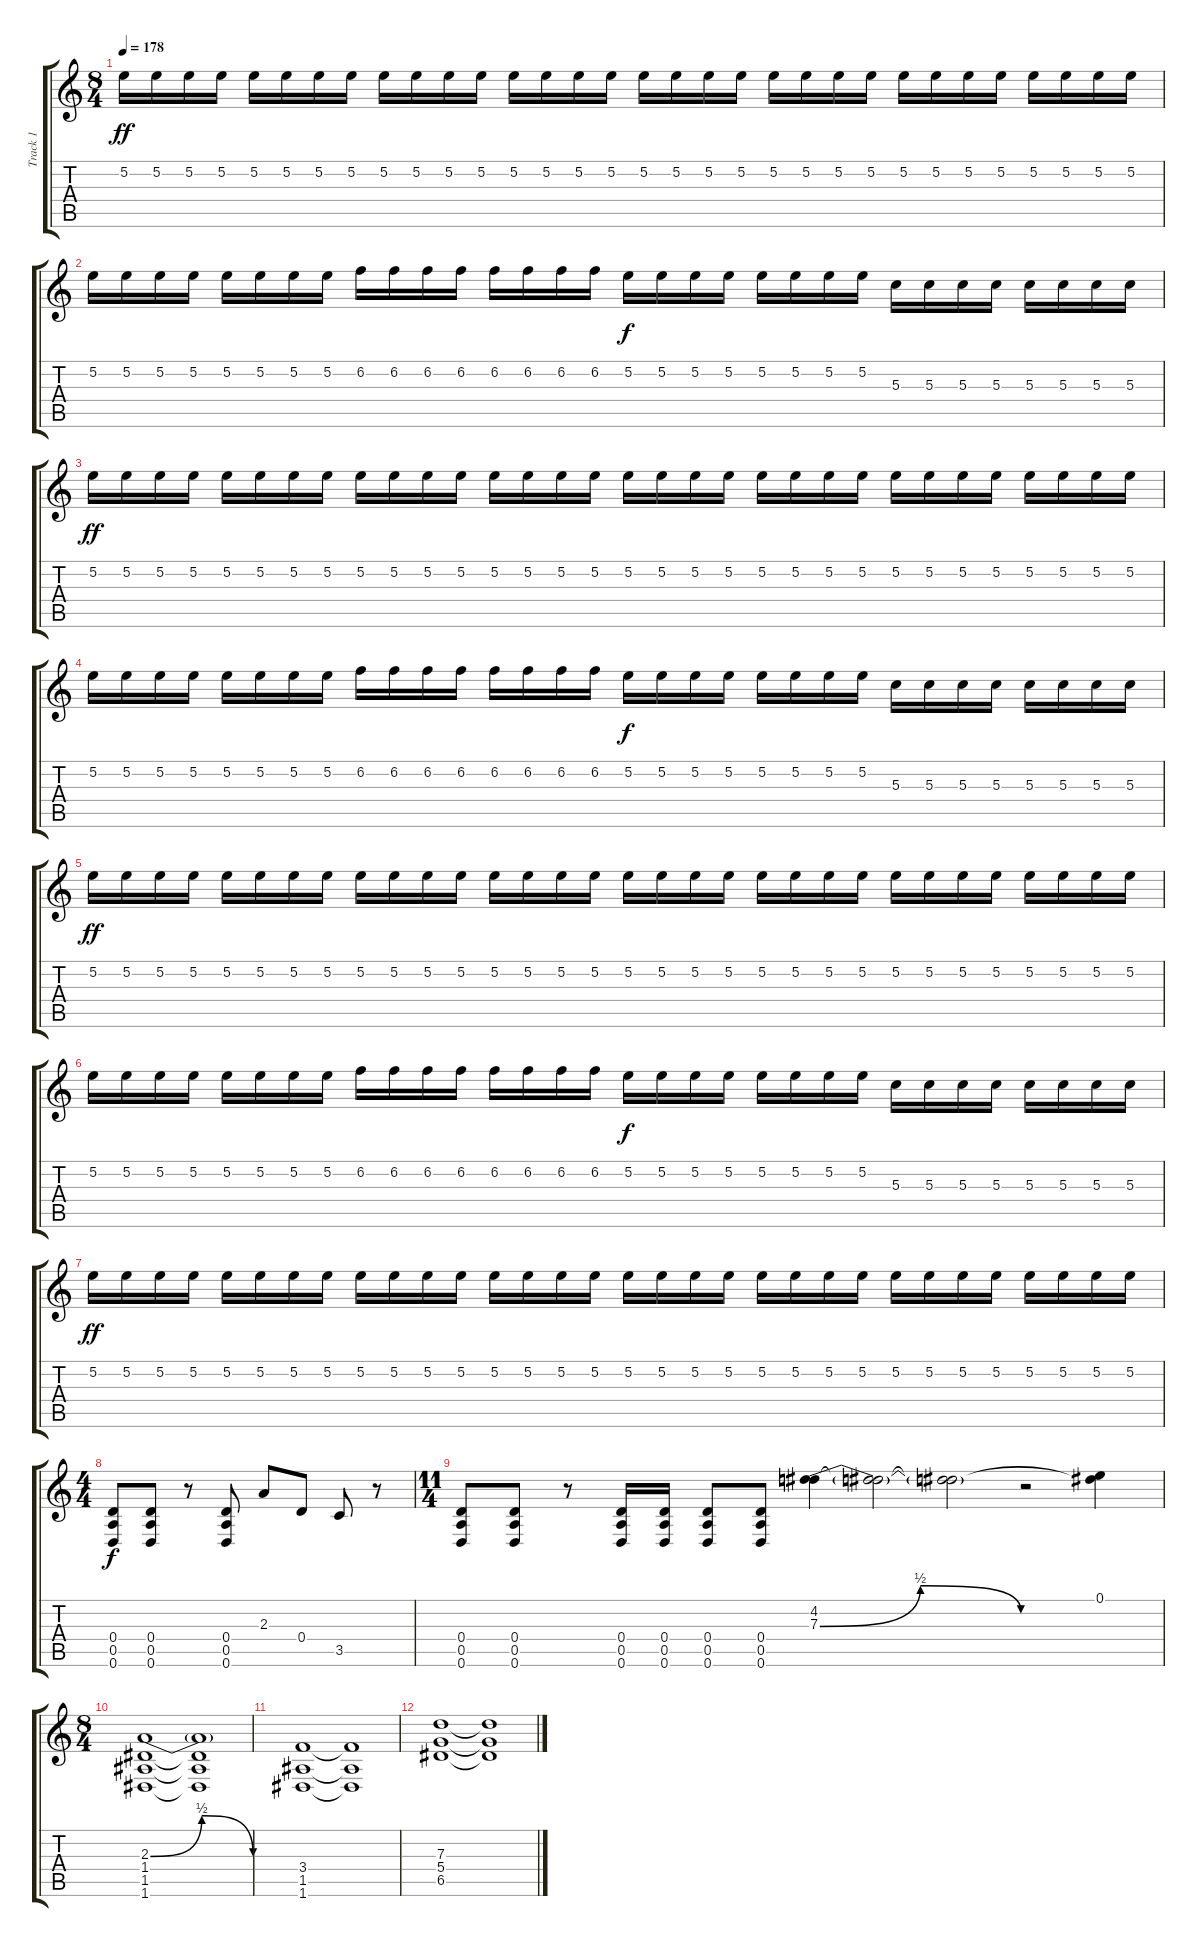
\track ("Track 1" "Track 1") {instrument distortionguitar}
\staff {score tabs}
\tuning (E4 B3 G3 D3 A2 D2) {hide}
\ts (8 4)
\tempo 178
\clef g2
\ks c
5.2.16{dy ff} 5.2.16 5.2.16 5.2.16 5.2.16 5.2.16 5.2.16 5.2.16 5.2.16 5.2.16 5.2.16 5.2.16 5.2.16 5.2.16 5.2.16 5.2.16 5.2.16 5.2.16 5.2.16 5.2.16 5.2.16 5.2.16 5.2.16 5.2.16 5.2.16 5.2.16 5.2.16 5.2.16 5.2.16 5.2.16 5.2.16 5.2.16 |
5.2.16 5.2.16 5.2.16 5.2.16 5.2.16 5.2.16 5.2.16 5.2.16 6.2.16 6.2.16 6.2.16 6.2.16 6.2.16 6.2.16 6.2.16 6.2.16 5.2.16{dy f} 5.2.16 5.2.16 5.2.16 5.2.16 5.2.16 5.2.16 5.2.16 5.3.16 5.3.16 5.3.16 5.3.16 5.3.16 5.3.16 5.3.16 5.3.16 |
5.2.16{dy ff} 5.2.16 5.2.16 5.2.16 5.2.16 5.2.16 5.2.16 5.2.16 5.2.16 5.2.16 5.2.16 5.2.16 5.2.16 5.2.16 5.2.16 5.2.16 5.2.16 5.2.16 5.2.16 5.2.16 5.2.16 5.2.16 5.2.16 5.2.16 5.2.16 5.2.16 5.2.16 5.2.16 5.2.16 5.2.16 5.2.16 5.2.16 |
5.2.16 5.2.16 5.2.16 5.2.16 5.2.16 5.2.16 5.2.16 5.2.16 6.2.16 6.2.16 6.2.16 6.2.16 6.2.16 6.2.16 6.2.16 6.2.16 5.2.16{dy f} 5.2.16 5.2.16 5.2.16 5.2.16 5.2.16 5.2.16 5.2.16 5.3.16 5.3.16 5.3.16 5.3.16 5.3.16 5.3.16 5.3.16 5.3.16 |
5.2.16{dy ff} 5.2.16 5.2.16 5.2.16 5.2.16 5.2.16 5.2.16 5.2.16 5.2.16 5.2.16 5.2.16 5.2.16 5.2.16 5.2.16 5.2.16 5.2.16 5.2.16 5.2.16 5.2.16 5.2.16 5.2.16 5.2.16 5.2.16 5.2.16 5.2.16 5.2.16 5.2.16 5.2.16 5.2.16 5.2.16 5.2.16 5.2.16 |
5.2.16 5.2.16 5.2.16 5.2.16 5.2.16 5.2.16 5.2.16 5.2.16 6.2.16 6.2.16 6.2.16 6.2.16 6.2.16 6.2.16 6.2.16 6.2.16 5.2.16{dy f} 5.2.16 5.2.16 5.2.16 5.2.16 5.2.16 5.2.16 5.2.16 5.3.16 5.3.16 5.3.16 5.3.16 5.3.16 5.3.16 5.3.16 5.3.16 |
5.2.16{dy ff} 5.2.16 5.2.16 5.2.16 5.2.16 5.2.16 5.2.16 5.2.16 5.2.16 5.2.16 5.2.16 5.2.16 5.2.16 5.2.16 5.2.16 5.2.16 5.2.16 5.2.16 5.2.16 5.2.16 5.2.16 5.2.16 5.2.16 5.2.16 5.2.16 5.2.16 5.2.16 5.2.16 5.2.16 5.2.16 5.2.16 5.2.16 |
\ts (4 4)
(0.4 0.5 0.6).8{dy f} (0.4 0.5 0.6).8 r.8 (0.4 0.5 0.6).8 2.3.8 0.4.8 3.5.8 r.8 |
\ts (11 4)
(0.4 0.5 0.6).8 (0.4 0.5 0.6).8 r.8 (0.4 0.5 0.6).16 (0.4 0.5 0.6).16 (0.4 0.5 0.6).8 (0.4 0.5 0.6).8 (4.2 7.3{be (bendrelease 0 0 30 2 30 2 60 0)}).4 (4.2{t} 7.3{t}).2 (4.2{t} 7.3{t}).2 r.2 (0.1 4.2{t}).4 |
\ts (8 4)
(2.3{be (bendrelease 0 0 30 2 30 2 60 0)} 1.4 1.5 1.6).1 (2.3{t} 1.4{t} 1.5{t} 1.6{t}).1 |
(3.4 1.5 1.6).1 (3.4{t} 1.5{t} 1.6{t}).1 |
(7.3 5.4 6.5).1 (7.3{t} 5.4{t} 6.5{t}).1
